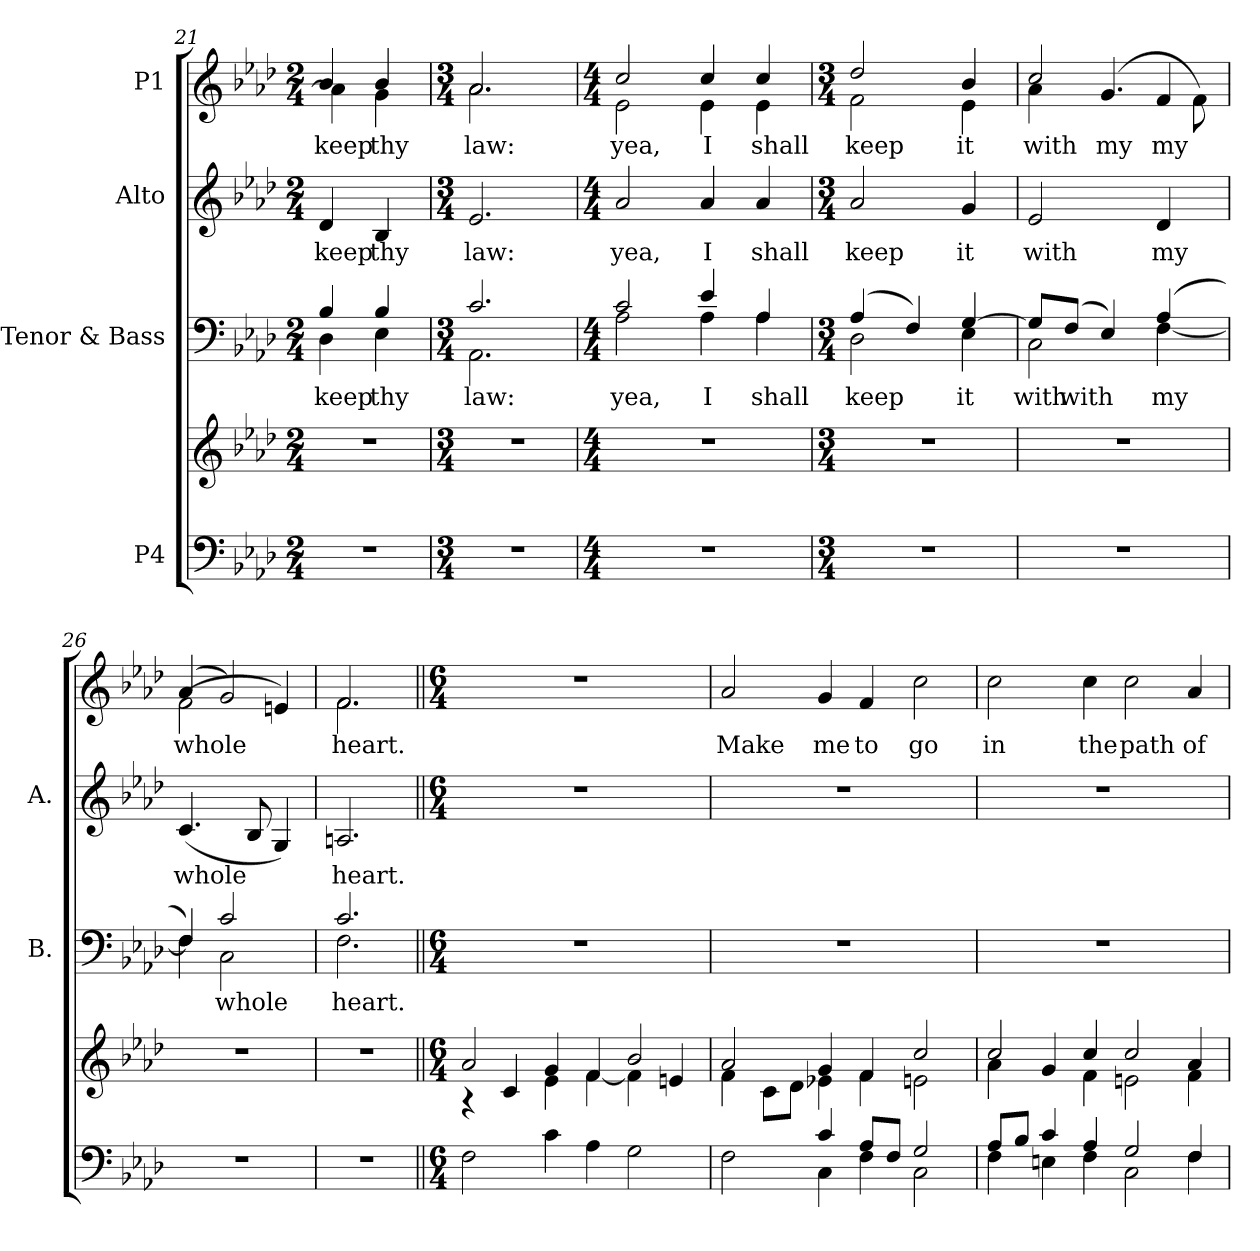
**kern	**kern	**kern	**text	**kern	**text	**kern	**text
*part4	*part4	*part3	*part3	*part2	*part2	*part1	*part1
*staff5	*staff4	*staff3	*staff3	*staff2	*staff2	*staff1	*staff1
*I"P4	*	*I"Tenor & Bass	*	*I"Alto	*	*I"P1	*
*	*	*I'B.	*	*I'A.	*	*	*
*clefF4	*clefG2	*clefF4	*	*clefG2	*	*clefG2	*
*k[b-e-a-d-]	*k[b-e-a-d-]	*k[b-e-a-d-]	*	*k[b-e-a-d-]	*	*k[b-e-a-d-]	*
*A-:	*A-:	*A-:	*	*A-:	*	*A-:	*
*M2/4	*M2/4	*M2/4	*	*M2/4	*	*M2/4	*
=21	=21	=21	=21	=21	=21	=21	=21
!LO:N:vis=1	!LO:N:vis=1	!	!	!	!	!	!
!	!	!	!LO:LY:a:color=#000000	!	!	!	!
*	*	*^	*	*	*	*	*
!	!	!	!	!LO:LY:b:color=#000000	!	!	!	!
!	!	!	!	!	!	!LO:LY:b:color=#000000	!	!
!	!	!	!	!	!	!	!	!LO:LY:a:color=#000000
*	*	*	*	*	*	*	*^	*
2r	2r	4B-i/	4D-i\	keep	4d-i/	keep	4b-i/	4a-i\]	keep
!	!	!	!	!LO:LY:a:color=#000000	!	!	!	!	!
!	!	!	!	!LO:LY:b:color=#000000	!	!	!	!	!
!	!	!	!	!	!	!LO:LY:b:color=#000000	!	!	!
!	!	!	!	!	!	!	!	!	!LO:LY:a:color=#000000
!	!	!	!	!	!	!	!	!	!LO:LY:b:color=#000000
.	.	4B-i/	4E-i\	thy	4B-i/	thy	4b-i/	4gi\	thy
!!LO:LB:g=z	!!
=22	=22	=22	=22	=22	=22	=22	=22	=22	=22
*M3/4	*M3/4	*M3/4	*	*	*M3/4	*	*M3/4	*	*
!LO:N:vis=1	!LO:N:vis=1	!	!	!	!	!	!	!	!
!	!	!	!	!LO:LY:a:color=#000000	!	!	!	!	!
!	!	!	!	!LO:LY:b:color=#000000	!	!	!	!	!
!	!	!	!	!	!	!LO:LY:b:color=#000000	!	!	!
!	!	!	!	!	!	!	!	!	!LO:LY:a:color=#000000
!	!	!	!	!	!	!	!	!	!LO:LY:b:color=#000000
2.r	2.r	2.ci/	2.AA-i\	law:	2.e-i/	law:	2.a-i/	2.a-i\	law:
=23	=23	=23	=23	=23	=23	=23	=23	=23	=23
*M4/4	*M4/4	*M4/4	*	*	*M4/4	*	*M4/4	*	*
!	!	!	!	!LO:LY:a:color=#000000	!	!	!	!	!
!	!	!	!	!LO:LY:b:color=#000000	!	!	!	!	!
!	!	!	!	!	!	!LO:LY:b:color=#000000	!	!	!
!	!	!	!	!	!	!	!	!	!LO:LY:a:color=#000000
!	!	!	!	!	!	!	!	!	!LO:LY:b:color=#000000
1r	1r	2ci/	2A-i\	yea,	2a-i/	yea,	2cci/	2e-i\	yea,
!	!	!	!	!LO:LY:a:color=#000000	!	!	!	!	!
!	!	!	!	!LO:LY:b:color=#000000	!	!	!	!	!
!	!	!	!	!	!	!LO:LY:b:color=#000000	!	!	!
!	!	!	!	!	!	!	!	!	!LO:LY:a:color=#000000
!	!	!	!	!	!	!	!	!	!LO:LY:b:color=#000000
.	.	4e-i/	4A-i\	I	4a-i/	I	4cci/	4e-i\	I
!	!	!	!	!LO:LY:a:color=#000000	!	!	!	!	!
!	!	!	!	!LO:LY:b:color=#000000	!	!	!	!	!
!	!	!	!	!	!	!LO:LY:b:color=#000000	!	!	!
!	!	!	!	!	!	!	!	!	!LO:LY:a:color=#000000
!	!	!	!	!	!	!	!	!	!LO:LY:b:color=#000000
.	.	4A-i/	4A-i\	shall	4a-i/	shall	4cci/	4e-i\	shall
=24	=24	=24	=24	=24	=24	=24	=24	=24	=24
*M3/4	*M3/4	*M3/4	*	*	*M3/4	*	*M3/4	*	*
!LO:N:vis=1	!LO:N:vis=1	!	!	!	!	!	!	!	!
!	!	!	!	!LO:LY:a:color=#000000	!	!	!	!	!
!	!	!	!	!LO:LY:b:color=#000000	!	!	!	!	!
!	!	!	!	!	!	!LO:LY:b:color=#000000	!	!	!
!	!	!	!	!	!	!	!	!	!LO:LY:a:color=#000000
!	!	!	!	!	!	!	!	!	!LO:LY:b:color=#000000
2.r	2.r	(4A-i/	2D-i\	keep	2a-i/	keep	2dd-i/	2fi\	keep
.	.	4Fi/)	.	.	.	.	.	.	.
!	!	!	!	!LO:LY:a:color=#000000	!	!	!	!	!
!	!	!	!	!LO:LY:b:color=#000000	!	!	!	!	!
!	!	!	!	!	!	!LO:LY:b:color=#000000	!	!	!
!	!	!	!	!	!	!	!	!	!LO:LY:a:color=#000000
!	!	!	!	!	!	!	!	!	!LO:LY:b:color=#000000
.	.	[4Gi/	4E-i\	it	4gi/	it	4b-i/	4e-i\	it
=25	=25	=25	=25	=25	=25	=25	=25	=25	=25
!LO:N:vis=1	!LO:N:vis=1	!	!	!	!	!	!	!	!
!	!	!	!	!LO:LY:b:color=#000000	!	!	!	!	!
!	!	!	!	!	!	!LO:LY:b:color=#000000	!	!	!
!	!	!	!	!	!	!	!	!	!LO:LY:a:color=#000000
!	!	!	!	!	!	!	!	!	!LO:LY:b:color=#000000
2.r	2.r	8Gi/L]	2Ci\	with	2e-i/	with	2cci/	4a-i\	with
!	!	!	!	!LO:LY:a:color=#000000	!	!	!	!	!
.	.	(8Fi/J	.	with	.	.	.	.	.
!	!	!	!	!	!	!	!	!	!LO:LY:b:color=#000000
.	.	4E-i/)	.	.	.	.	.	(4.gi/	my
!	!	!	!	!LO:LY:a:color=#000000	!	!	!	!	!
!	!	!	!	!LO:LY:b:color=#000000	!	!	!	!	!
!	!	!	!	!	!	!LO:LY:b:color=#000000	!	!	!
!	!	!	!	!	!	!	!	!	!LO:LY:a:color=#000000
.	.	(4A-i/	[4Fi\	my	4d-i/	my	4fi/	.	my
.	.	.	.	.	.	.	.	8fi\)	.
=26	=26	=26	=26	=26	=26	=26	=26	=26	=26
!LO:N:vis=1	!LO:N:vis=1	!	!	!	!	!	!	!	!
!	!	!	!	!	!	!LO:LY:b:color=#000000	!	!	!
!	!	!	!	!	!	!	!	!	!LO:LY:a:color=#000000
!	!	!	!	!	!	!	!	!	!LO:LY:b:color=#000000
2.r	2.r	4Fi/])	4Fi\	.	(4.ci/	whole	(4a-i/	(2fi\	whole
!	!	!	!	!LO:LY:a:color=#000000	!	!	!	!	!
!	!	!	!	!LO:LY:b:color=#000000	!	!	!	!	!
.	.	2ci/	2Ci\	whole	.	.	2gi/)	.	.
.	.	.	.	.	8B-i/	.	.	.	.
.	.	.	.	.	4Gi/)	.	.	4eni/)	.
=27	=27	=27	=27	=27	=27	=27	=27	=27	=27
!LO:N:vis=1	!LO:N:vis=1	!	!	!	!	!	!	!	!
!	!	!	!	!LO:LY:a:color=#000000	!	!	!	!	!
!	!	!	!	!LO:LY:b:color=#000000	!	!	!	!	!
!	!	!	!	!	!	!LO:LY:b:color=#000000	!	!	!
!	!	!	!	!	!	!	!	!	!LO:LY:a:color=#000000
!	!	!	!	!	!	!	!	!	!LO:LY:b:color=#000000
2.r	2.r	2.ci/	2.Fi\	heart.	2.Ani/	heart.	2.fi/	2.fi\	heart.
*	*	*v	*v	*	*	*	*v	*v	*
!!LO:PB:g=z
=28||	=28||	=28||	=28||	=28||	=28||	=28||	=28||
*M6/4	*M6/4	*M6/4	*	*M6/4	*	*M6/4	*
*	*^	*^	*	*	*	*^	*
!	!	!	!LO:N:vis=1	!	!	!LO:N:vis=1	!	!LO:N:vis=1	!	!
*	*	*	*v	*v	*	*	*	*v	*v	*
2Fi\	2a-i/	4r	1.r	.	1.r	.	1.r	.
.	.	4ci/	.	.	.	.	.	.
4ci\	4gi/	4e-i\	.	.	.	.	.	.
4A-i\	4fi/	[4fi\	.	.	.	.	.	.
2Gi\	2b-i/	4fi\]	.	.	.	.	.	.
.	.	4eni/	.	.	.	.	.	.
=29	=29	=29	=29	=29	=29	=29	=29	=29
*^	*	*	*	*	*	*	*	*
!	!	!	!	!LO:N:vis=1	!	!LO:N:vis=1	!	!	!
!	!	!	!	!	!	!	!	!	!LO:LY:b:color=#000000
2Fi\	2ryy	2a-i/	4fi\	1.r	.	1.r	.	2a-i/	Make
.	.	.	8ci\L	.	.	.	.	.	.
.	.	.	8d-i\J	.	.	.	.	.	.
!	!	!	!	!	!	!	!	!	!LO:LY:b:color=#000000
4ci/	4Ci\	4gi/	4e-Xi\	.	.	.	.	4gi/	me
!	!	!	!	!	!	!	!	!	!LO:LY:b:color=#000000
8A-i/L	4Fi\	4fi/	4fi\	.	.	.	.	4fi/	to
8Fi/J	.	.	.	.	.	.	.	.	.
!	!	!	!	!	!	!	!	!	!LO:LY:b:color=#000000
2Gi/	2Ci\	2cci/	2eni\	.	.	.	.	2cci\	go
=30	=30	=30	=30	=30	=30	=30	=30	=30	=30
!	!	!	!	!LO:N:vis=1	!	!LO:N:vis=1	!	!	!
!	!	!	!	!	!	!	!	!	!LO:LY:b:color=#000000
8A-i/L	4Fi\	2cci/	4a-i\	1.r	.	1.r	.	2cci\	in
8B-i/J	.	.	.	.	.	.	.	.	.
4ci/	4Eni\	.	4gi/	.	.	.	.	.	.
!	!	!	!	!	!	!	!	!	!LO:LY:b:color=#000000
4A-i/	4Fi\	4cci/	4fi\	.	.	.	.	4cci\	the
!	!	!	!	!	!	!	!	!	!LO:LY:b:color=#000000
2Gi/	2Ci\	2cci/	2eni\	.	.	.	.	2cci\	path
!	!	!	!	!	!	!	!	!	!LO:LY:b:color=#000000
4Fi/	4Fi\	4a-i/	4fi\	.	.	.	.	4a-i/	of
*v	*v	*	*	*	*	*	*	*	*
*	*v	*v	*	*	*	*	*	*
=	=	=	=	=	=	=	=
*-	*-	*-	*-	*-	*-	*-	*-
